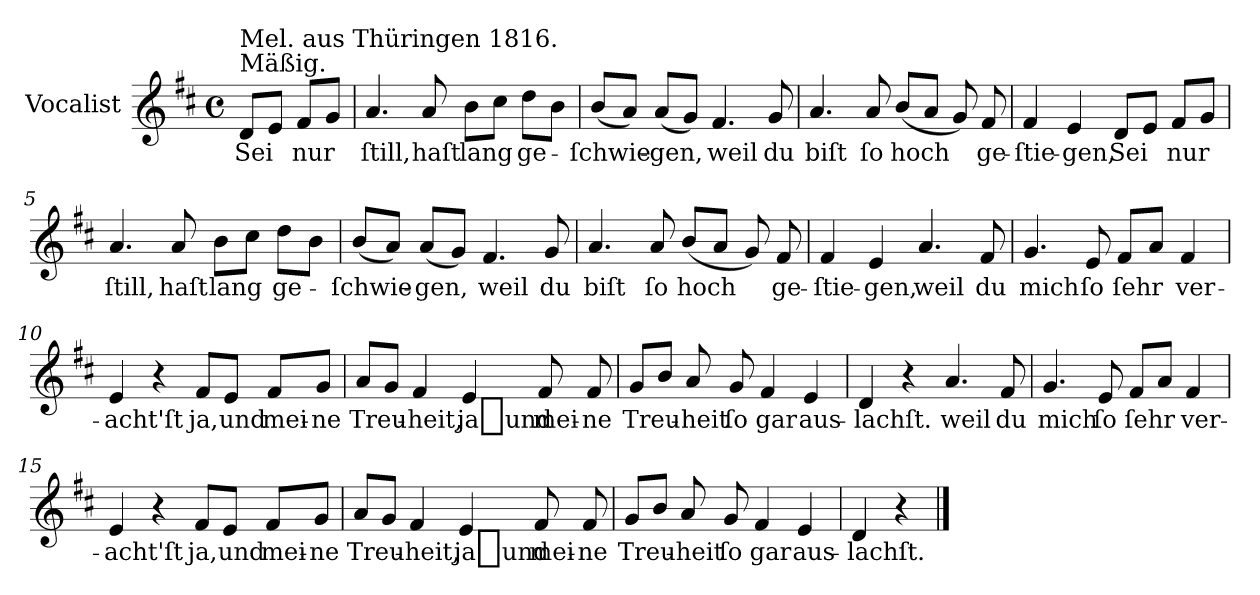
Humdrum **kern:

**kern	**text
*part1	*part1
*staff1	*staff1
*I"Vocalist	*
*k[f#c#]	*
*D:	*
*M4/4	*
*met(c)	*
=	=
!LO:TX:a:t=Mäßig.	!
!LO:TX:a:t=Mel. aus Thüringen 1816.	!
8dL	Sei
8eJ	.
8f#L	nur
8gJ	.
=1	=1
4.a	ſtill,
8a	haſt
8bL	lang
8cc#J	.
8ddL	ge-
8bJ	.
=2	=2
(8bL	-ſchwie-
8aJ)	.
(8aL	-gen,
8gJ)	.
4.f#	weil
8g	du
=3	=3
4.a	biſt
8a	ſo
(8bL	hoch
8aJ	.
8g)	.
8f#	ge-
=4	=4
4f#	-ſtie-
4e	-gen,
8dL	Sei
8eJ	.
8f#L	nur
8gJ	.
=5	=5
4.a	ſtill,
8a	haſt
8bL	lang
8cc#J	.
8ddL	ge-
8bJ	.
=6	=6
(8b/L	-ſchwie-
8aJ)	.
(8aL	-gen,
8gJ)	.
4.f#	weil
8g	du
=7	=7
4.a	biſt
8a	ſo
(8b/L	hoch
8aJ	.
8g)	.
8f#	ge-
=8	=8
4f#	-ſtie-
4e	-gen,
4.a	weil
8f#	du
=9	=9
4.g	mich
8e	ſo
8f#L	ſehr
8aJ	.
4f#	ver-
=10	=10
4e	-acht'ſt
4r	.
8f#L	ja,
8eJ	und
8f#L	mei-
8gJ	-ne
=11	=11
8aL	Treu-
8gJ	.
4f#	-heit,
4e	ja_und
8f#	mei-
8f#	-ne
=12	=12
8gL	Treu-
8bJ	.
8a	-heit
8g	ſo
4f#	gar
4e	aus-
=13	=13
4d	-lachſt.
4r	.
4.a	weil
8f#	du
=14	=14
4.g	mich
8e	ſo
8f#L	ſehr
8aJ	.
4f#	ver-
=15	=15
4e	-acht'ſt
4r	.
8f#L	ja,
8eJ	und
8f#L	mei-
8gJ	-ne
=16	=16
8aL	Treu-
8gJ	.
4f#	-heit,
4e	ja_und
8f#	mei-
8f#	-ne
=17	=17
8gL	Treu-
8bJ	.
8a	-heit
8g	ſo
4f#	gar
4e	aus-
=18	=18
4d	-lachſt.
4r	.
==	==
*-	*-
